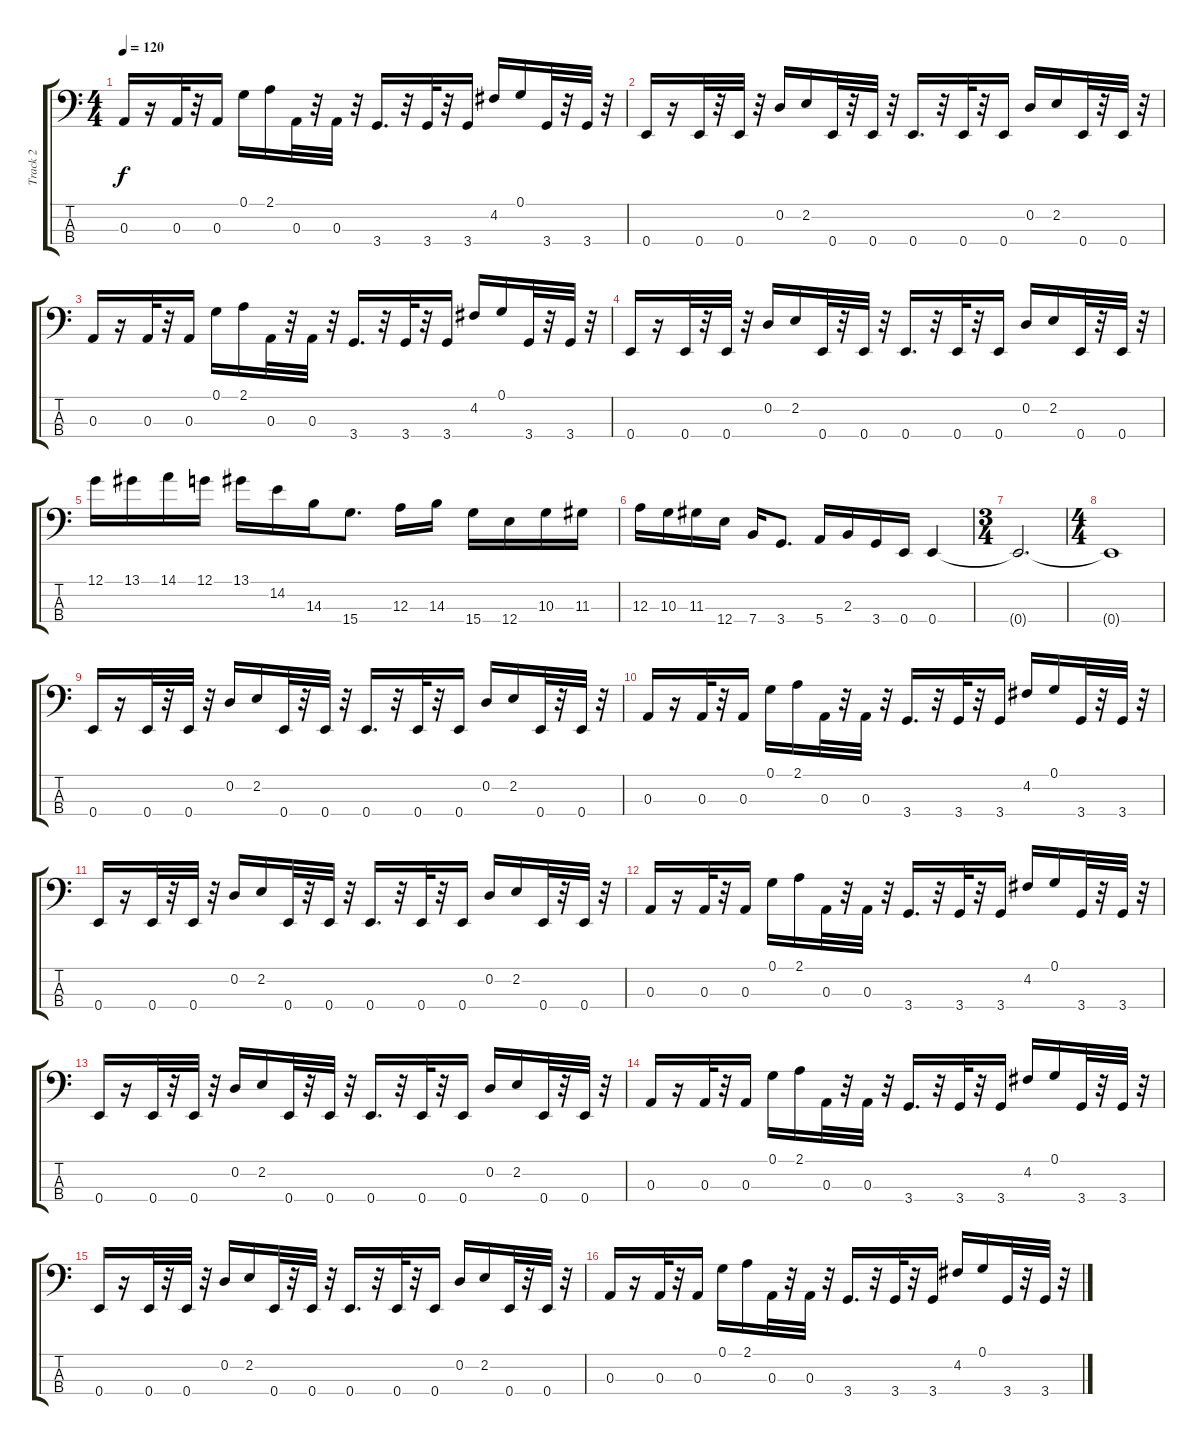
\track ("Track 2" "Track 2") {instrument electricbassfinger}
\staff {score tabs}
\tuning (G2 D2 A1 E1) {hide}
\ts (4 4)
\tempo 120
\clef f4
\ks c
0.3.16{dy f} r.16 0.3.32 r.32 0.3.16 0.1.16 2.1.16 0.3.32 r.32 0.3.32 r.32 3.4.16{d} r.32 3.4.32 r.32 3.4.16 4.2.16 0.1.16 3.4.32 r.32 3.4.32 r.32 |
0.4.16 r.16 0.4.32 r.32 0.4.32 r.32 0.2.16 2.2.16 0.4.32 r.32 0.4.32 r.32 0.4.16{d} r.32 0.4.32 r.32 0.4.16 0.2.16 2.2.16 0.4.32 r.32 0.4.32 r.32 |
0.3.16 r.16 0.3.32 r.32 0.3.16 0.1.16 2.1.16 0.3.32 r.32 0.3.32 r.32 3.4.16{d} r.32 3.4.32 r.32 3.4.16 4.2.16 0.1.16 3.4.32 r.32 3.4.32 r.32 |
0.4.16 r.16 0.4.32 r.32 0.4.32 r.32 0.2.16 2.2.16 0.4.32 r.32 0.4.32 r.32 0.4.16{d} r.32 0.4.32 r.32 0.4.16 0.2.16 2.2.16 0.4.32 r.32 0.4.32 r.32 |
12.1.16 13.1.16 14.1.16 12.1.16 13.1.16 14.2.16 14.3.16 15.4.8{d} 12.3.16 14.3.16 15.4.16 12.4.16 10.3.16 11.3.16 |
12.3.16 10.3.16 11.3.16 12.4.16 7.4.16 3.4.8{d} 5.4.16 2.3.16 3.4.16 0.4.16 0.4.4 |
\ts (3 4)
0.4{t}.2{d} |
\ts (4 4)
0.4{t}.1 |
0.4.16 r.16 0.4.32 r.32 0.4.32 r.32 0.2.16 2.2.16 0.4.32 r.32 0.4.32 r.32 0.4.16{d} r.32 0.4.32 r.32 0.4.16 0.2.16 2.2.16 0.4.32 r.32 0.4.32 r.32 |
0.3.16 r.16 0.3.32 r.32 0.3.16 0.1.16 2.1.16 0.3.32 r.32 0.3.32 r.32 3.4.16{d} r.32 3.4.32 r.32 3.4.16 4.2.16 0.1.16 3.4.32 r.32 3.4.32 r.32 |
0.4.16 r.16 0.4.32 r.32 0.4.32 r.32 0.2.16 2.2.16 0.4.32 r.32 0.4.32 r.32 0.4.16{d} r.32 0.4.32 r.32 0.4.16 0.2.16 2.2.16 0.4.32 r.32 0.4.32 r.32 |
0.3.16 r.16 0.3.32 r.32 0.3.16 0.1.16 2.1.16 0.3.32 r.32 0.3.32 r.32 3.4.16{d} r.32 3.4.32 r.32 3.4.16 4.2.16 0.1.16 3.4.32 r.32 3.4.32 r.32 |
0.4.16 r.16 0.4.32 r.32 0.4.32 r.32 0.2.16 2.2.16 0.4.32 r.32 0.4.32 r.32 0.4.16{d} r.32 0.4.32 r.32 0.4.16 0.2.16 2.2.16 0.4.32 r.32 0.4.32 r.32 |
0.3.16 r.16 0.3.32 r.32 0.3.16 0.1.16 2.1.16 0.3.32 r.32 0.3.32 r.32 3.4.16{d} r.32 3.4.32 r.32 3.4.16 4.2.16 0.1.16 3.4.32 r.32 3.4.32 r.32 |
0.4.16 r.16 0.4.32 r.32 0.4.32 r.32 0.2.16 2.2.16 0.4.32 r.32 0.4.32 r.32 0.4.16{d} r.32 0.4.32 r.32 0.4.16 0.2.16 2.2.16 0.4.32 r.32 0.4.32 r.32 |
0.3.16 r.16 0.3.32 r.32 0.3.16 0.1.16 2.1.16 0.3.32 r.32 0.3.32 r.32 3.4.16{d} r.32 3.4.32 r.32 3.4.16 4.2.16 0.1.16 3.4.32 r.32 3.4.32 r.32
